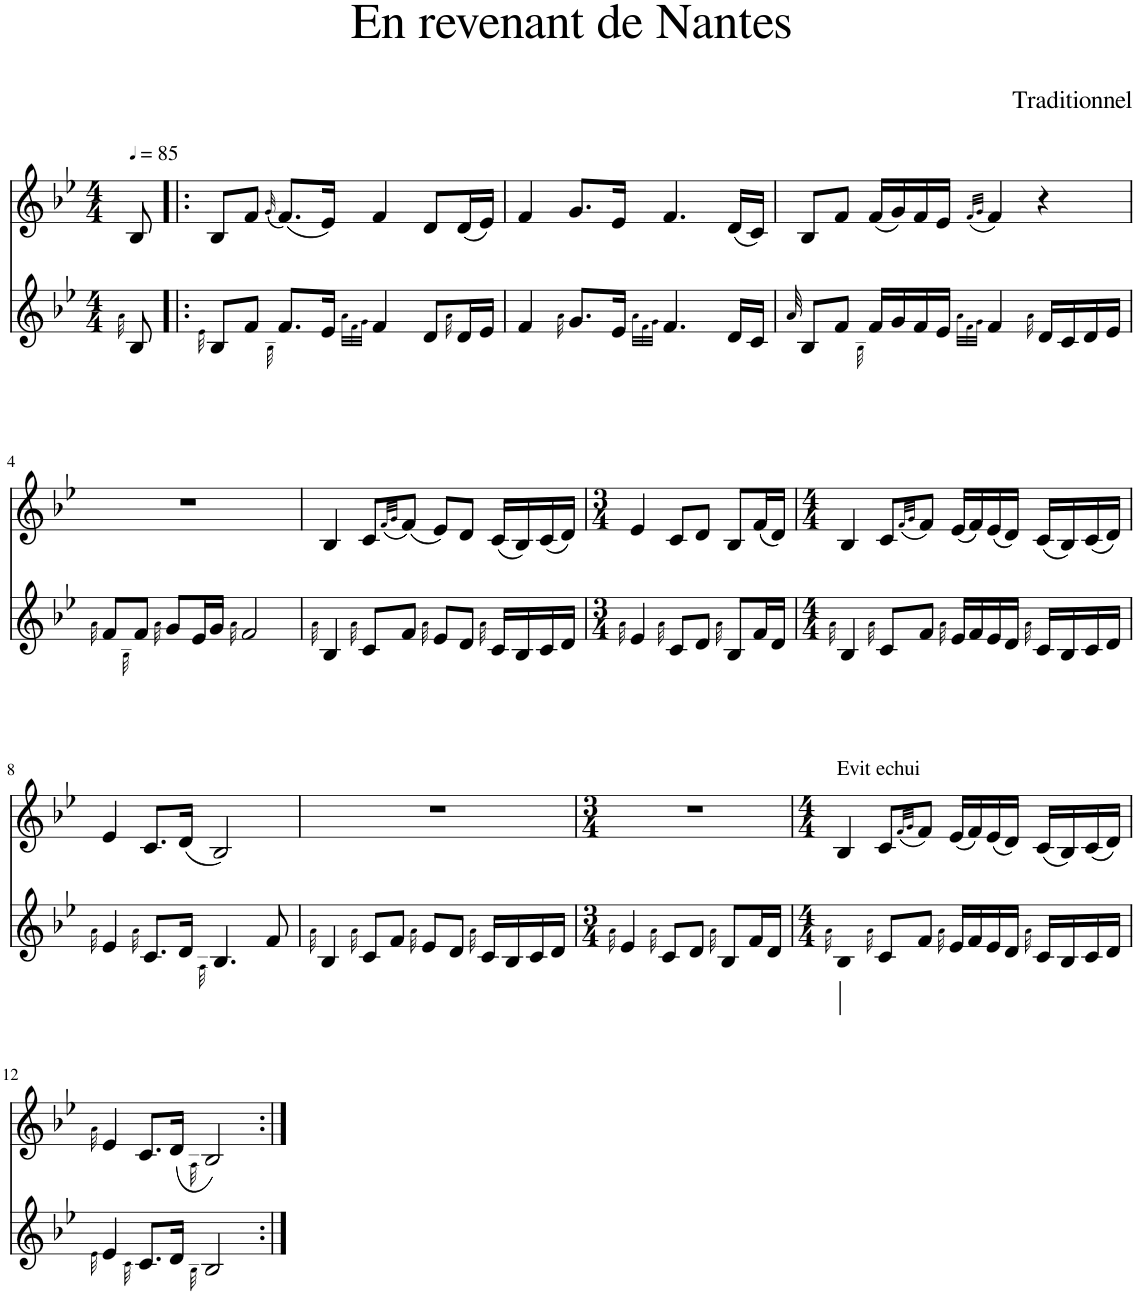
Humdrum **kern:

**kern	**kern
*part2	*part1
*staff2	*staff1
*I"Flute	*I"Flute
*I'Fl	*I'Fl
*clefG2	*clefG2
*k[b-e-]	*k[b-e-]
*M4/4	*M4/4
*MM85	*MM85
=	=
32qa\	.
8B-/	8B-/
=1!|:	=1!|:
32qe-\	.
8B-/L	8B-/L
8f/J	8f/J
32qB-\	(32qg/
8.f/L	(8.f/L)
16e-/Jk	16e-/Jk)
32qa\LLL	.
32qf\	.
32qg\JJJ	.
4f/	4f/
8d/L	8d/L
32qa\	.
16d/L	(16d/L
16e-/JJ	16e-/JJ)
=2	=2
4f/	4f/
32qa\	.
8.g/L	8.g/L
16e-/Jk	16e-/Jk
32qa\LLL	.
32qf\	.
32qg\JJJ	.
4.f/	4.f/
16d/LL	(16d/LL
16c/JJ	16c/JJ)
=3	=3
32qa/	.
8B-/L	8B-/L
8f/J	8f/J
32qB-\	.
16f/LL	(16f/LL
16g/	16g/)
16f/	16f/
16e-/JJ	16e-/JJ
32qa\LLL	.
32qf\	(32qf/LLL
32qg\JJJ	32qg/JJJ
4f/	4f/)
32qa\	.
16d/LL	4r
16c/	.
16d/	.
16e-/JJ	.
!!LO:LB:g=z
=4	=4
32qa\	.
8f/L	1r
32qB-\	.
8f/J	.
32qa\	.
8g/L	.
16e-/L	.
16g/JJ	.
32qa\	.
2f/	.
=5	=5
32qa\	.
4B-/	4B-/
32qa\	.
8c/L	8c/L
.	(32qf/LLL
.	32qg/JJJ
8f/J	(8f/J)
32qa\	.
8e-/L	8e-/L)
8d/J	8d/J
32qa\	.
16c/LL	(16c/LL
16B-/	16B-/)
16c/	(16c/
16d/JJ	16d/JJ)
=6	=6
*M3/4	*M3/4
32qa\	.
4e-/	4e-/
32qa\	.
8c/L	8c/L
8d/J	8d/J
32qa\	.
8B-/L	8B-/L
16f/L	(16f/L
16d/JJ	16d/JJ)
=7	=7
*M4/4	*M4/4
32qa\	.
4B-/	4B-/
32qa\	.
8c/L	8c/L
.	(32qf/LLL
.	32qg/JJJ
8f/J	8f/J)
32qa\	.
16e-/LL	(16e-/LL
16f/	16f/)
16e-/	(16e-/
16d/JJ	16d/JJ)
32qa\	.
16c/LL	(16c/LL
16B-/	16B-/)
16c/	(16c/
16d/JJ	16d/JJ)
!!LO:LB:g=z
=8	=8
32qa\	.
4e-/	4e-/
32qa\	.
8.c/L	8.c/L
16d/Jk	(16d/Jk
32qA\	.
4.B-/	2B-/)
8f/	.
=9	=9
32qa\	.
4B-/	1r
32qa\	.
8c/L	.
8f/J	.
32qa\	.
8e-/L	.
8d/J	.
32qa\	.
16c/LL	.
16B-/	.
16c/	.
16d/JJ	.
=10	=10
*M3/4	*M3/4
32qa\	.
4e-/	2.r
32qa\	.
8c/L	.
8d/J	.
32qa\	.
8B-/L	.
16f/L	.
16d/JJ	.
=11	=11
*M4/4	*M4/4
32qa\	.
!	!LO:TX:a:t=Evit echui
4B-/	4B-/
32qa\	.
8c/L	8c/L
.	(32qf/LLL
.	32qg/JJJ
8f/J	8f/J)
32qa\	.
16e-/LL	(16e-/LL
16f/	16f/)
16e-/	(16e-/
16d/JJ	16d/JJ)
32qa\	.
16c/LL	(16c/LL
16B-/	16B-/)
16c/	(16c/
16d/JJ	16d/JJ)
!!LO:LB:g=z
=12	=12
32qe-\	32qa\
4e-/	4e-/
32qc\	.
8.c/L	8.c/L
16d/Jk	(16d/Jk
32qB-\	32qA\
2B-/	2B-/)
=:|!	=:|!
*-	*-
